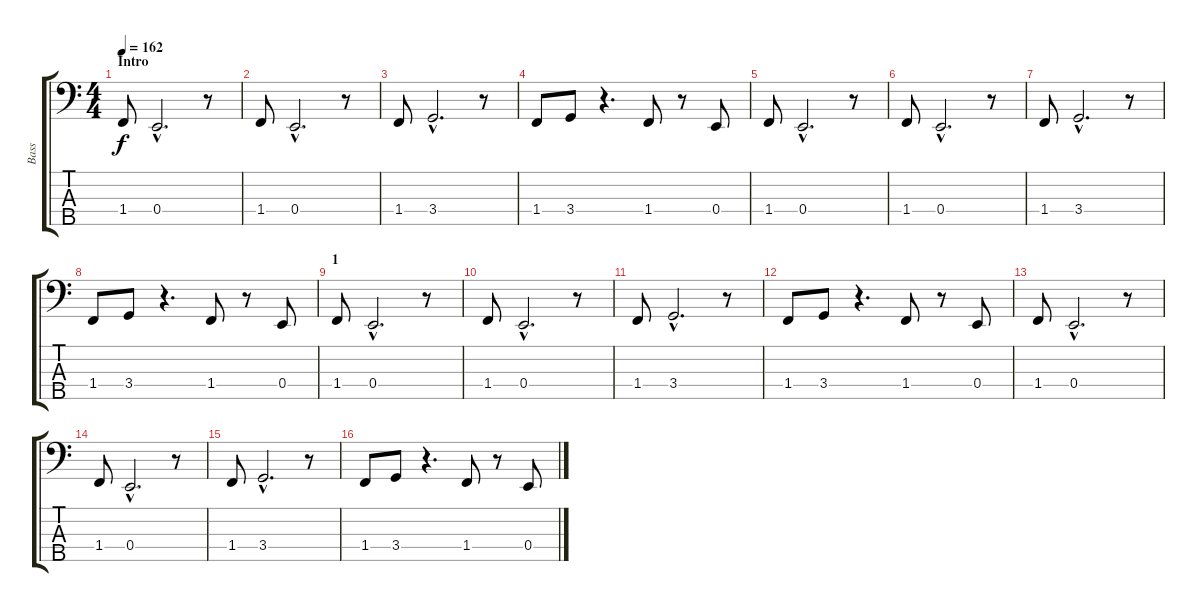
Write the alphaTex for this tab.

\track ("Bass" "Bass") {instrument electricbasspick}
\staff {score tabs}
\tuning (G2 D2 A1 E1 B0) {hide}
\ts (4 4)
\section ("" "Intro")
\tempo 162
\clef f4
\ks c
1.4.8{dy f instrument electricbasspick} 0.4{hac}.2{d} r.8 |
1.4.8 0.4{hac}.2{d} r.8 |
1.4.8 3.4{hac}.2{d} r.8 |
1.4.8 3.4.8 r.4{d} 1.4.8 r.8 0.4.8 |
1.4.8 0.4{hac}.2{d} r.8 |
1.4.8 0.4{hac}.2{d} r.8 |
1.4.8 3.4{hac}.2{d} r.8 |
1.4.8 3.4.8 r.4{d} 1.4.8 r.8 0.4.8 |
\section ("" "1")
1.4.8 0.4{hac}.2{d} r.8 |
1.4.8 0.4{hac}.2{d} r.8 |
1.4.8 3.4{hac}.2{d} r.8 |
1.4.8 3.4.8 r.4{d} 1.4.8 r.8 0.4.8 |
1.4.8 0.4{hac}.2{d} r.8 |
1.4.8 0.4{hac}.2{d} r.8 |
1.4.8 3.4{hac}.2{d} r.8 |
1.4.8 3.4.8 r.4{d} 1.4.8 r.8 0.4.8
